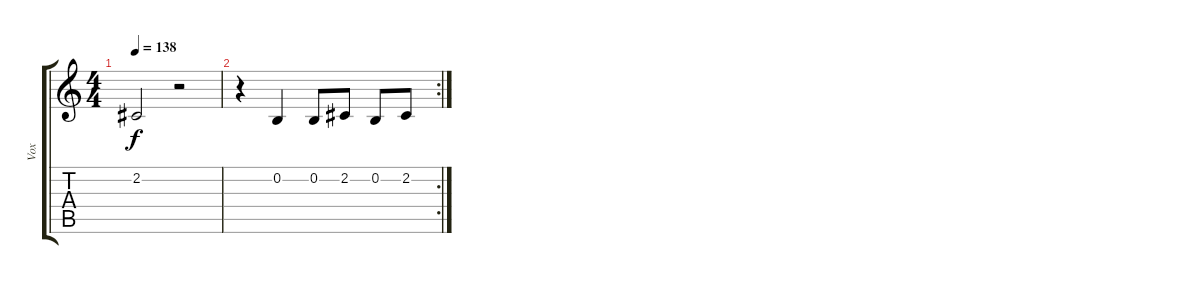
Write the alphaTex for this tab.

\track ("Vox" "Vox") {instrument drawbarorgan}
\staff {score tabs}
\tuning (E4 B3 G3 D3 A2 E2) {hide}
\ts (4 4)
\tempo 138
\clef g2
\ks c
2.2{t}.2{dy f} r.2 |
\rc 2
r.4 0.2.4 0.2.8 2.2.8 0.2.8 2.2.8
